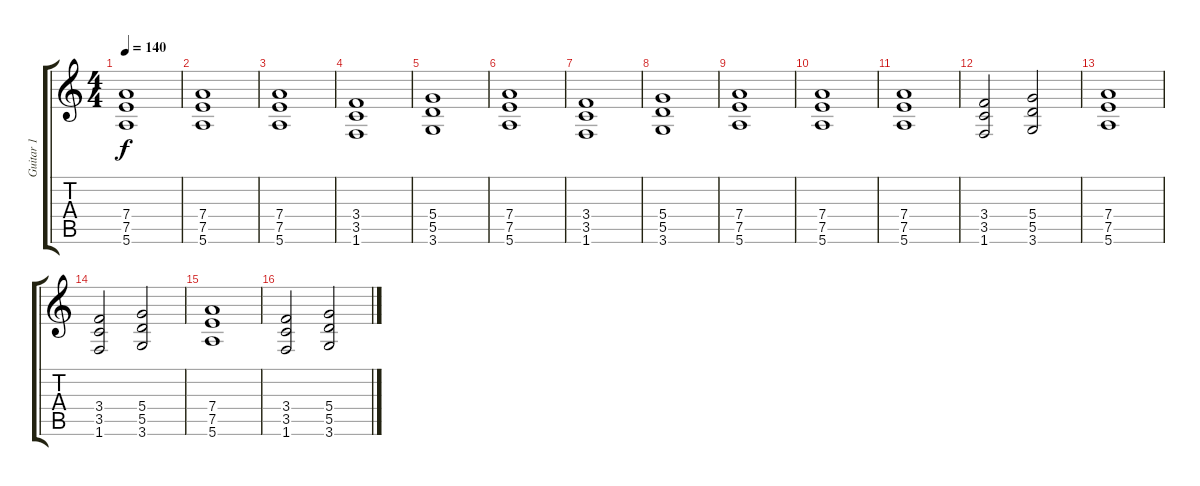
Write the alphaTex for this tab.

\track ("Guitar 1" "Guitar 1") {instrument overdrivenguitar}
\staff {score tabs}
\tuning (E4 B3 G3 D3 A2 E2) {hide}
\ts (4 4)
\tempo 140
\clef g2
\ks c
(7.4 7.5 5.6).1{dy f} |
(7.4 7.5 5.6).1 |
(7.4 7.5 5.6).1 |
(3.4 3.5 1.6).1 |
(5.4 5.5 3.6).1 |
(7.4 7.5 5.6).1 |
(3.4 3.5 1.6).1 |
(5.4 5.5 3.6).1 |
(7.4 7.5 5.6).1 |
(7.4 7.5 5.6).1 |
(7.4 7.5 5.6).1 |
(3.4 3.5 1.6).2 (5.4 5.5 3.6).2 |
(7.4 7.5 5.6).1 |
(3.4 3.5 1.6).2 (5.4 5.5 3.6).2 |
(7.4 7.5 5.6).1 |
(3.4 3.5 1.6).2 (5.4 5.5 3.6).2
